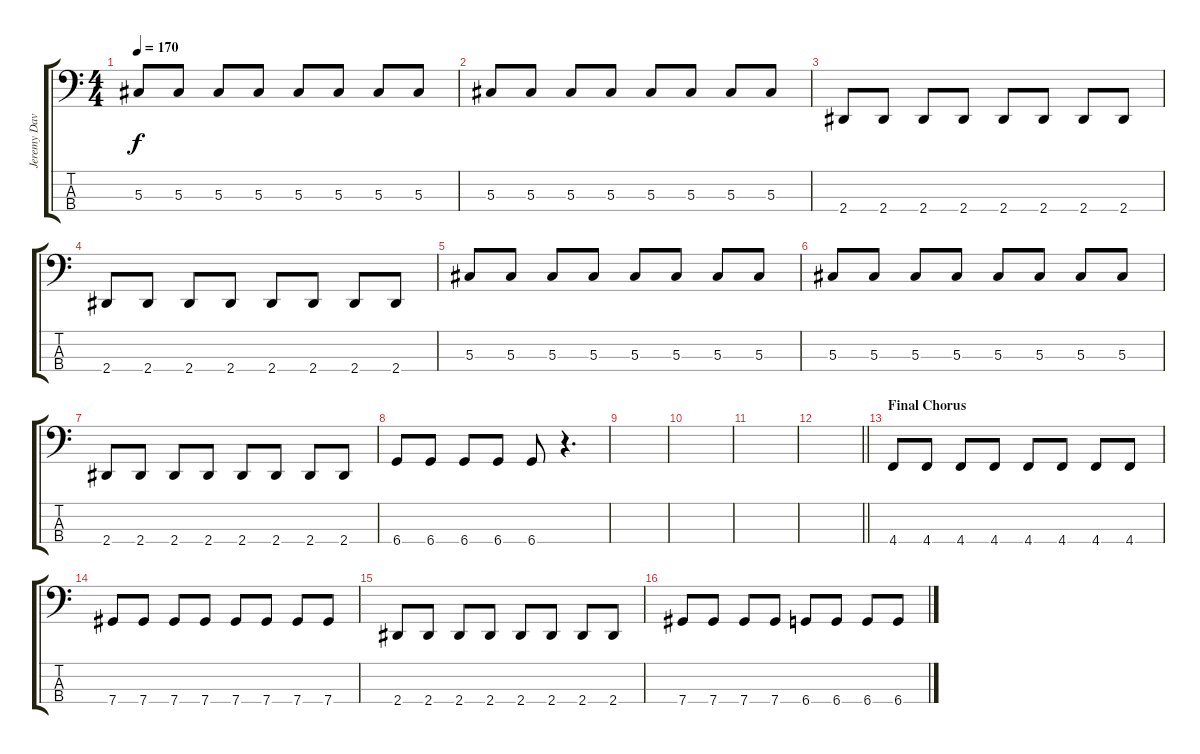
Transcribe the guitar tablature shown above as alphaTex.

\track ("Jeremy Davis (Bass)" "Jeremy Dav") {instrument electricbassfinger}
\staff {score tabs}
\tuning (Gb2 Db2 Ab1 Db1) {hide}
\ts (4 4)
\tempo 170
\clef f4
\ks c
5.3.8{dy f} 5.3.8 5.3.8 5.3.8 5.3.8 5.3.8 5.3.8 5.3.8 |
5.3.8 5.3.8 5.3.8 5.3.8 5.3.8 5.3.8 5.3.8 5.3.8 |
2.4.8 2.4.8 2.4.8 2.4.8 2.4.8 2.4.8 2.4.8 2.4.8 |
2.4.8 2.4.8 2.4.8 2.4.8 2.4.8 2.4.8 2.4.8 2.4.8 |
5.3.8 5.3.8 5.3.8 5.3.8 5.3.8 5.3.8 5.3.8 5.3.8 |
5.3.8 5.3.8 5.3.8 5.3.8 5.3.8 5.3.8 5.3.8 5.3.8 |
2.4.8 2.4.8 2.4.8 2.4.8 2.4.8 2.4.8 2.4.8 2.4.8 |
6.4.8 6.4.8 6.4.8 6.4.8 6.4.8 r.4{d} |
|
|
|
\barLineRight lightlight
|
\section ("" "Final Chorus")
4.4.8 4.4.8 4.4.8 4.4.8 4.4.8 4.4.8 4.4.8 4.4.8 |
7.4.8 7.4.8 7.4.8 7.4.8 7.4.8 7.4.8 7.4.8 7.4.8 |
2.4.8 2.4.8 2.4.8 2.4.8 2.4.8 2.4.8 2.4.8 2.4.8 |
7.4.8 7.4.8 7.4.8 7.4.8 6.4.8 6.4.8 6.4.8 6.4.8
